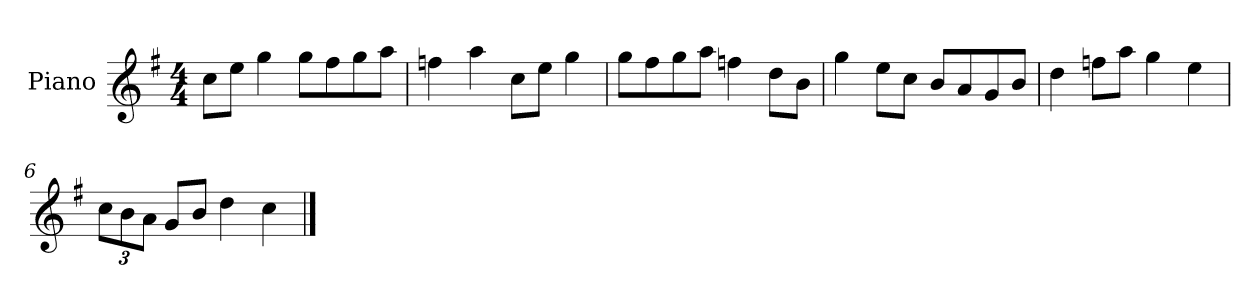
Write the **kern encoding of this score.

**kern
*part1
*staff1
*I"Piano
*I'P-no
*clefG2
*k[f#]
*M4/4
*MM90
=1
8cc\L
8ee\J
4gg\
8gg\L
8ff#\
8gg\
8aa\J
=2
4ffn\
4aa\
8cc\L
8ee\J
4gg\
=3
8gg\L
8ff#\
8gg\
8aa\J
4ffn\
8dd\L
8b\J
=4
4gg\
8ee\L
8cc\J
8b/L
8a/
8g/
8b/J
=5
4dd\
8ffn\L
8aa\J
4gg\
4ee\
!!LO:LB:g=z
=6
*Xbrackettup
12cc\L
12b\
12a\J
8g/L
8b/J
4dd\
4cc\
==
*-
